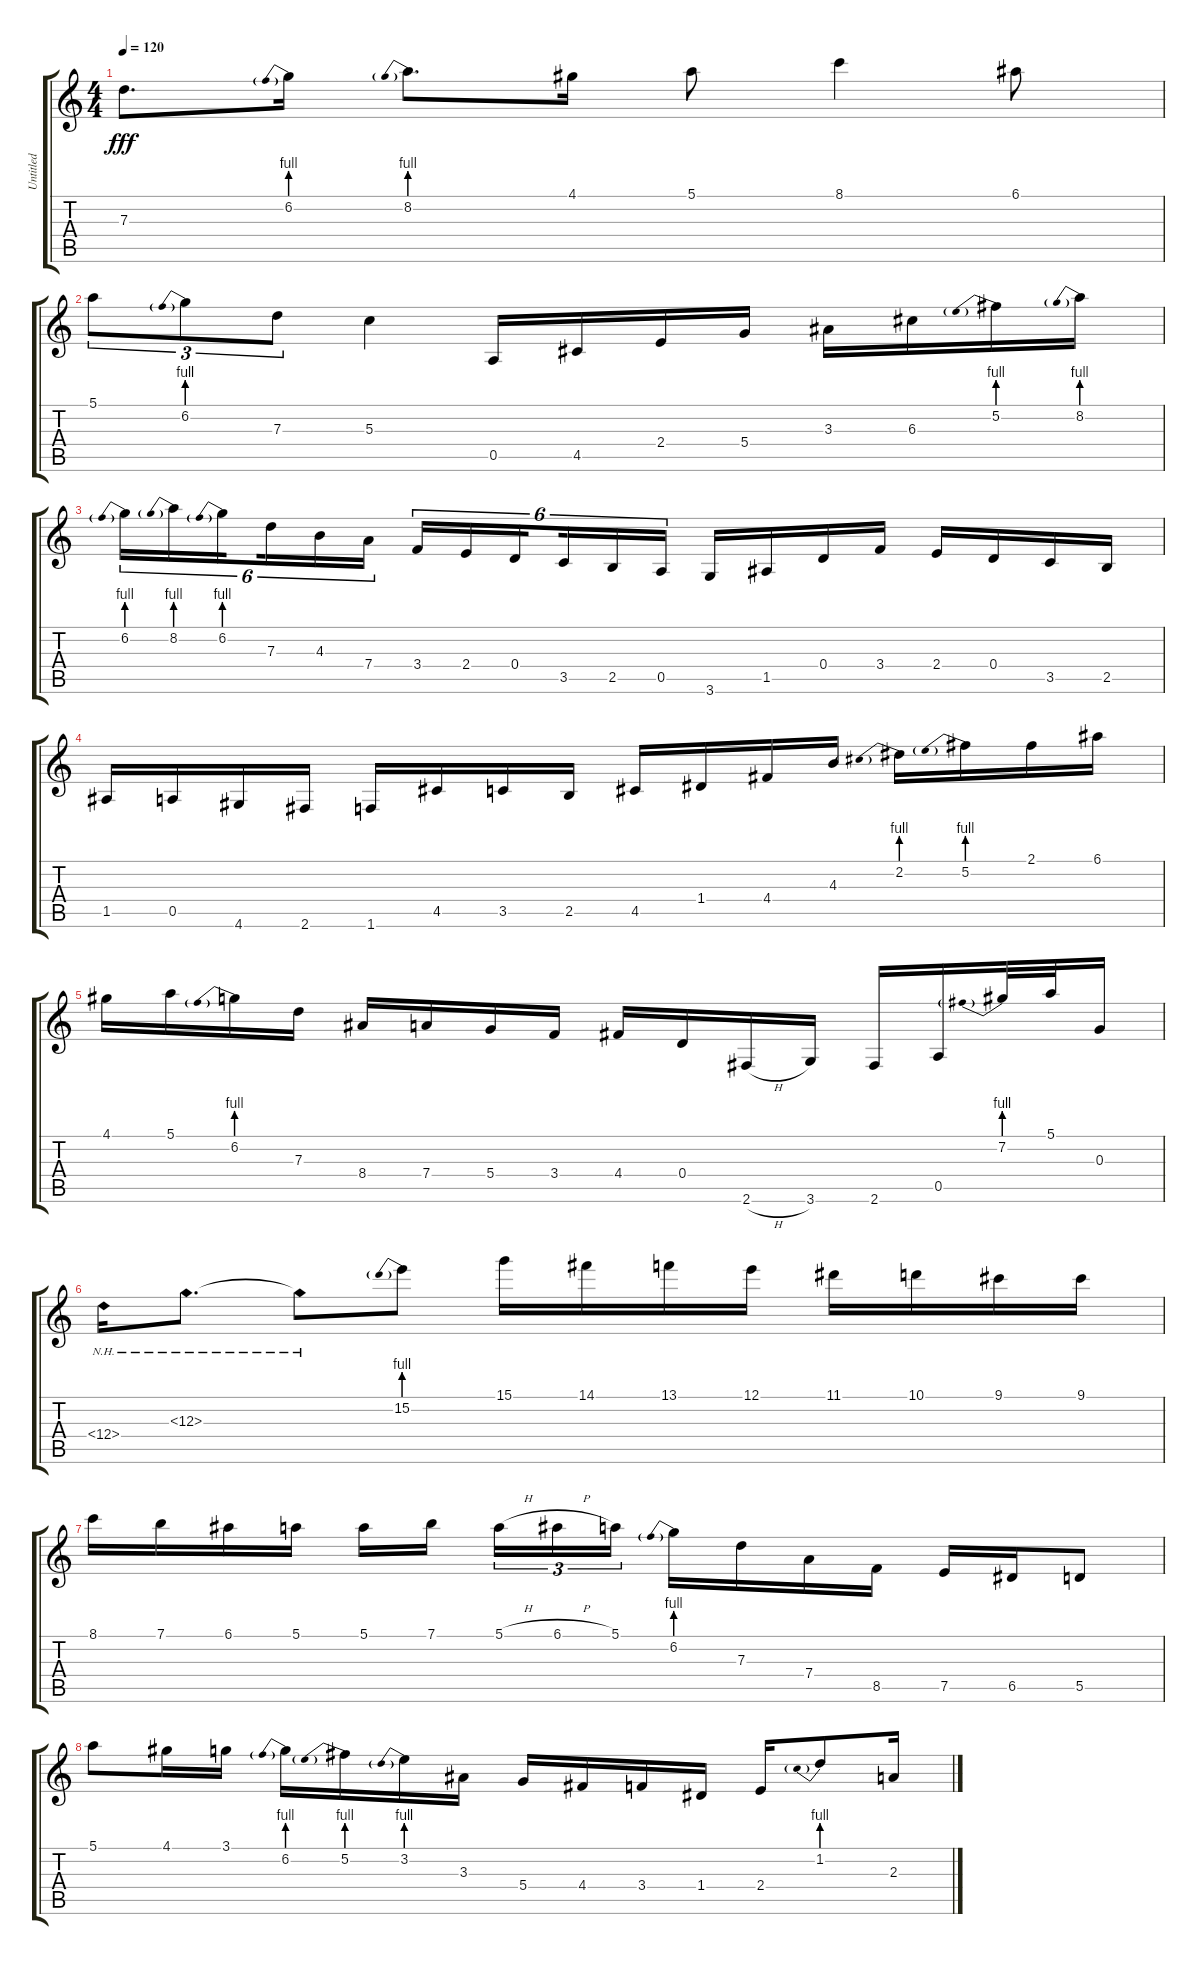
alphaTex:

\track ("Untitled" "Untitled") {instrument acousticguitarsteel}
\staff {score tabs}
\tuning (E4 B3 G3 D3 A2 E2) {hide}
\ts (4 4)
\tempo 120
\clef g2
\ks c
7.3.8{d dy fff} 6.2{be (prebend 0 4 60 4)}.16 8.2{be (prebend 0 4 60 4)}.8{d} 4.1.16 5.1.8 8.1.4 6.1.8 |
5.1.8{tu (3 2)} 6.2{be (prebend 0 4 60 4)}.8{tu (3 2)} 7.3.8{tu (3 2)} 5.3.4 0.5.16 4.5.16 2.4.16 5.4.16 3.3.16 6.3.16 5.2{be (prebend 0 4 60 4)}.16 8.2{be (prebend 0 4 60 4)}.16 |
6.2{be (prebend 0 4 60 4)}.16{tu (6 4)} 8.2{be (prebend 0 4 60 4)}.16{tu (6 4)} 6.2{be (prebend 0 4 60 4)}.16{tu (6 4) beam splitsecondary} 7.3.16{tu (6 4)} 4.3.16{tu (6 4)} 7.4.16{tu (6 4)} 3.4.16{tu (6 4)} 2.4.16{tu (6 4)} 0.4.16{tu (6 4) beam splitsecondary} 3.5.16{tu (6 4)} 2.5.16{tu (6 4)} 0.5.16{tu (6 4)} 3.6.16 1.5.16 0.4.16 3.4.16 2.4.16 0.4.16 3.5.16 2.5.16 |
1.5.16 0.5.16 4.6.16 2.6.16 1.6.16 4.5.16 3.5.16 2.5.16 4.5.16 1.4.16 4.4.16 4.3.16 2.2{be (prebend 0 4 60 4)}.16 5.2{be (prebend 0 4 60 4)}.16 2.1.16 6.1.16 |
4.1.16 5.1.16 6.2{be (prebend 0 4 60 4)}.16 7.3.16 8.4.16 7.4.16 5.4.16 3.4.16 4.4.16 0.4.16 2.6{h}.16 3.6.16 2.6.16 0.5.16 7.2{be (prebend 0 4 60 4)}.32 5.1.32 0.3.16 |
12.4{nh}.16 12.3{nh}.8{d} 12.3{nh t}.8 15.2{be (prebend 0 4 60 4)}.8 15.1.16 14.1.16 13.1.16 12.1.16 11.1.16 10.1.16 9.1.16 9.1.16 |
8.1.16 7.1.16 6.1.16 5.1.16 5.1.16 7.1.16{beam splitsecondary} 5.1{h}.16{tu (3 2)} 6.1{h}.16{tu (3 2)} 5.1.16{tu (3 2)} 6.2{be (prebend 0 4 60 4)}.16 7.3.16 7.4.16 8.5.16 7.5.16 6.5.16 5.5.8 |
5.1.8 4.1.16 3.1.16 6.2{be (prebend 0 4 60 4)}.16 5.2{be (prebend 0 4 60 4)}.16 3.2{be (prebend 0 4 60 4)}.16 3.3.16 5.4.16 4.4.16 3.4.16 1.4.16 2.4.16 1.2{be (prebend 0 4 60 4)}.8 2.3.16
